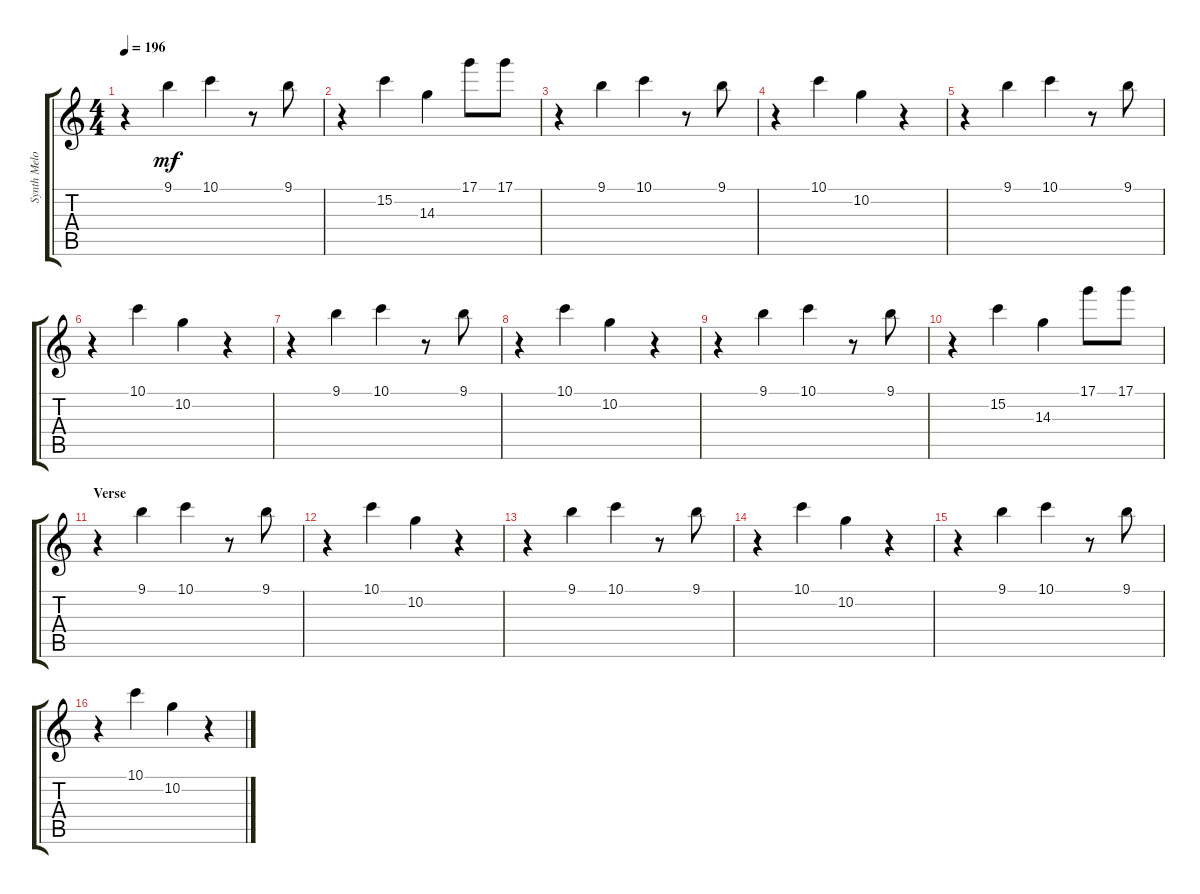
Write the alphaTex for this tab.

\track ("Synth Melody" "Synth Melo") {instrument electricguitarclean}
\staff {score tabs}
\tuning (D4 A3 F3 C3 G2 C2) {hide}
\ts (4 4)
\tempo 196
\clef g2
\ks aminor
r.4{dy mf} 9.1.4 10.1.4 r.8 9.1.8 |
r.4 15.2.4 14.3.4 17.1.8 17.1.8 |
r.4 9.1.4 10.1.4 r.8 9.1.8 |
r.4 10.1.4 10.2.4 r.4 |
r.4 9.1.4 10.1.4 r.8 9.1.8 |
r.4 10.1.4 10.2.4 r.4 |
r.4 9.1.4 10.1.4 r.8 9.1.8 |
r.4 10.1.4 10.2.4 r.4 |
r.4 9.1.4 10.1.4 r.8 9.1.8 |
r.4 15.2.4 14.3.4 17.1.8 17.1.8 |
\section ("" "Verse")
r.4 9.1.4 10.1.4 r.8 9.1.8 |
r.4 10.1.4 10.2.4 r.4 |
r.4 9.1.4 10.1.4 r.8 9.1.8 |
r.4 10.1.4 10.2.4 r.4 |
r.4 9.1.4 10.1.4 r.8 9.1.8 |
r.4 10.1.4 10.2.4 r.4
